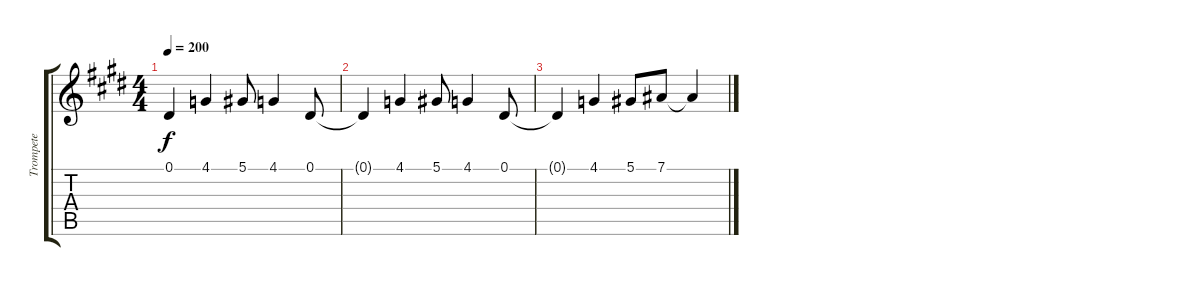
\track ("Trompete" "Trompete") {instrument trumpet}
\staff {score tabs}
\tuning (Eb4 Bb3 Gb3 Db3 Ab2 Eb2) {hide}
\ts (4 4)
\tempo 200
\clef g2
\ks e
0.1{t}.4{dy f} 4.1.4 5.1.8 4.1.4 0.1.8 |
0.1{t}.4 4.1.4 5.1.8 4.1.4 0.1.8 |
0.1{t}.4 4.1.4 5.1.8 7.1.8 7.1{t}.4
